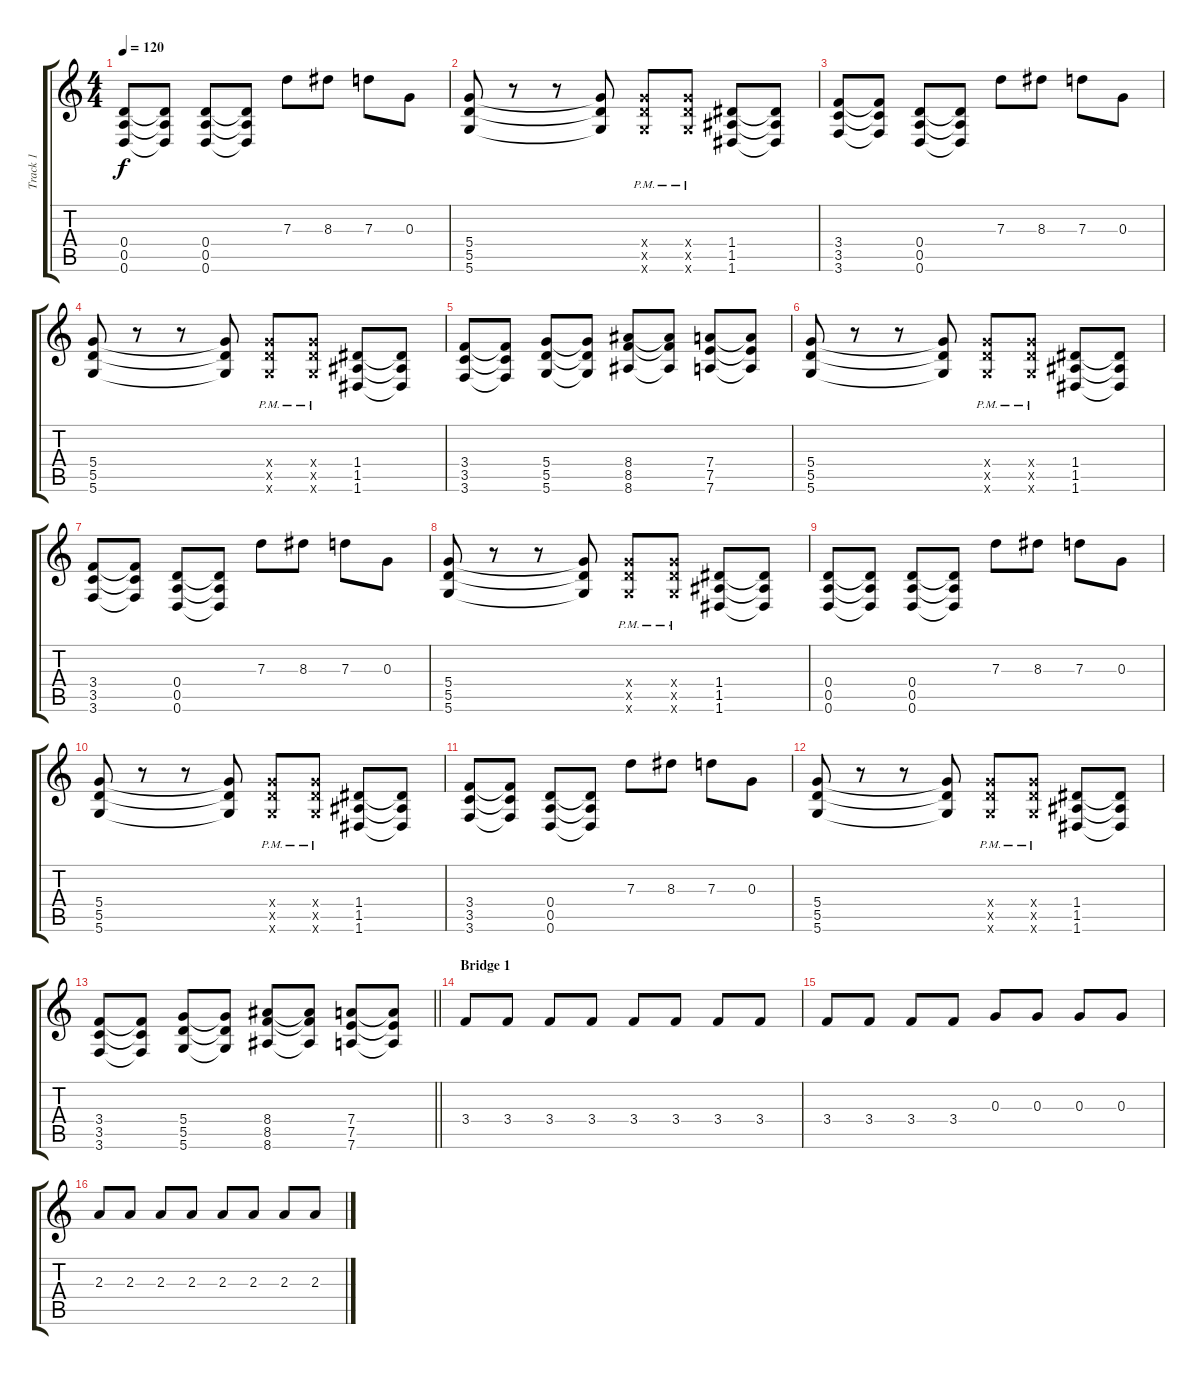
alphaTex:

\track ("Track 1" "Track 1") {instrument distortionguitar}
\staff {score tabs}
\tuning (E4 B3 G3 D3 A2 D2) {hide}
\ts (4 4)
\tempo 120
\clef g2
\ks c
(0.4 0.5 0.6).8{dy f} (0.4{t} 0.5{t} 0.6{t}).8 (0.4 0.5 0.6).8 (0.4{t} 0.5{t} 0.6{t}).8 7.3.8 8.3.8 7.3.8 0.3.8 |
(5.4 5.5 5.6).8 r.8 r.8 (5.4{t} 5.5{t} 5.6{t}).8 (5.4{pm x} 5.5{pm x} 5.6{pm x}).8 (5.4{pm x} 5.5{pm x} 5.6{pm x}).8 (1.4 1.5 1.6).8 (1.4{t} 1.5{t} 1.6{t}).8 |
(3.4 3.5 3.6).8 (3.4{t} 3.5{t} 3.6{t}).8 (0.4 0.5 0.6).8 (0.4{t} 0.5{t} 0.6{t}).8 7.3.8 8.3.8 7.3.8 0.3.8 |
(5.4 5.5 5.6).8 r.8 r.8 (5.4{t} 5.5{t} 5.6{t}).8 (5.4{pm x} 5.5{pm x} 5.6{pm x}).8 (5.4{pm x} 5.5{pm x} 5.6{pm x}).8 (1.4 1.5 1.6).8 (1.4{t} 1.5{t} 1.6{t}).8 |
(3.4 3.5 3.6).8 (3.4{t} 3.5{t} 3.6{t}).8 (5.4 5.5 5.6).8 (5.4{t} 5.5{t} 5.6{t}).8 (8.4 8.5 8.6).8 (8.4{t} 8.5{t} 8.6{t}).8 (7.4 7.5 7.6).8 (7.4{t} 7.5{t} 7.6{t}).8 |
(5.4 5.5 5.6).8 r.8 r.8 (5.4{t} 5.5{t} 5.6{t}).8 (5.4{pm x} 5.5{pm x} 5.6{pm x}).8 (5.4{pm x} 5.5{pm x} 5.6{pm x}).8 (1.4 1.5 1.6).8 (1.4{t} 1.5{t} 1.6{t}).8 |
(3.4 3.5 3.6).8 (3.4{t} 3.5{t} 3.6{t}).8 (0.4 0.5 0.6).8 (0.4{t} 0.5{t} 0.6{t}).8 7.3.8 8.3.8 7.3.8 0.3.8 |
(5.4 5.5 5.6).8 r.8 r.8 (5.4{t} 5.5{t} 5.6{t}).8 (5.4{pm x} 5.5{pm x} 5.6{pm x}).8 (5.4{pm x} 5.5{pm x} 5.6{pm x}).8 (1.4 1.5 1.6).8 (1.4{t} 1.5{t} 1.6{t}).8 |
(0.4 0.5 0.6).8 (0.4{t} 0.5{t} 0.6{t}).8 (0.4 0.5 0.6).8 (0.4{t} 0.5{t} 0.6{t}).8 7.3.8 8.3.8 7.3.8 0.3.8 |
(5.4 5.5 5.6).8 r.8 r.8 (5.4{t} 5.5{t} 5.6{t}).8 (5.4{pm x} 5.5{pm x} 5.6{pm x}).8 (5.4{pm x} 5.5{pm x} 5.6{pm x}).8 (1.4 1.5 1.6).8 (1.4{t} 1.5{t} 1.6{t}).8 |
(3.4 3.5 3.6).8 (3.4{t} 3.5{t} 3.6{t}).8 (0.4 0.5 0.6).8 (0.4{t} 0.5{t} 0.6{t}).8 7.3.8 8.3.8 7.3.8 0.3.8 |
(5.4 5.5 5.6).8 r.8 r.8 (5.4{t} 5.5{t} 5.6{t}).8 (5.4{pm x} 5.5{pm x} 5.6{pm x}).8 (5.4{pm x} 5.5{pm x} 5.6{pm x}).8 (1.4 1.5 1.6).8 (1.4{t} 1.5{t} 1.6{t}).8 |
\barLineRight lightlight
(3.4 3.5 3.6).8 (3.4{t} 3.5{t} 3.6{t}).8 (5.4 5.5 5.6).8 (5.4{t} 5.5{t} 5.6{t}).8 (8.4 8.5 8.6).8 (8.4{t} 8.5{t} 8.6{t}).8 (7.4 7.5 7.6).8 (7.4{t} 7.5{t} 7.6{t}).8 |
\section ("" "Bridge 1")
3.4.8 3.4.8 3.4.8 3.4.8 3.4.8 3.4.8 3.4.8 3.4.8 |
3.4.8 3.4.8 3.4.8 3.4.8 0.3.8 0.3.8 0.3.8 0.3.8 |
2.3.8 2.3.8 2.3.8 2.3.8 2.3.8 2.3.8 2.3.8 2.3.8
